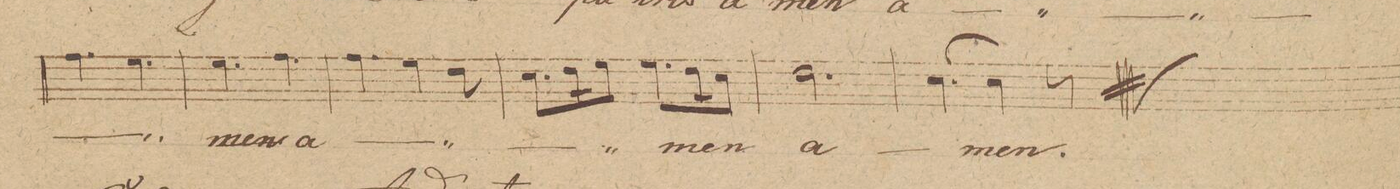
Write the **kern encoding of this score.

**kern	**text	**dynam
*I"Baſso 1mo	*	*
*clefF4	*	*
*k[]	*	*
*M6/8	*	*
4.A\	.	.
4.G\	.	.
=88	=88	=88
4.G\	-men	.
4.A\	a-	.
=89	=89	=89
4.A\	.	.
4G\	.	.
8F\	.	.
=90	=90	=90
8.E\L	.	.
16F\K	.	.
8G\J	.	.
8.G\L	-men	.
16F\K	.	.
8E\J	.	.
=91	=91	=91
2.F\	a-	.
=92	=92	=92
[4.E\	-men.	.
4E\]	.	.
8r	.	.
==	==	==
*-	*-	*-
